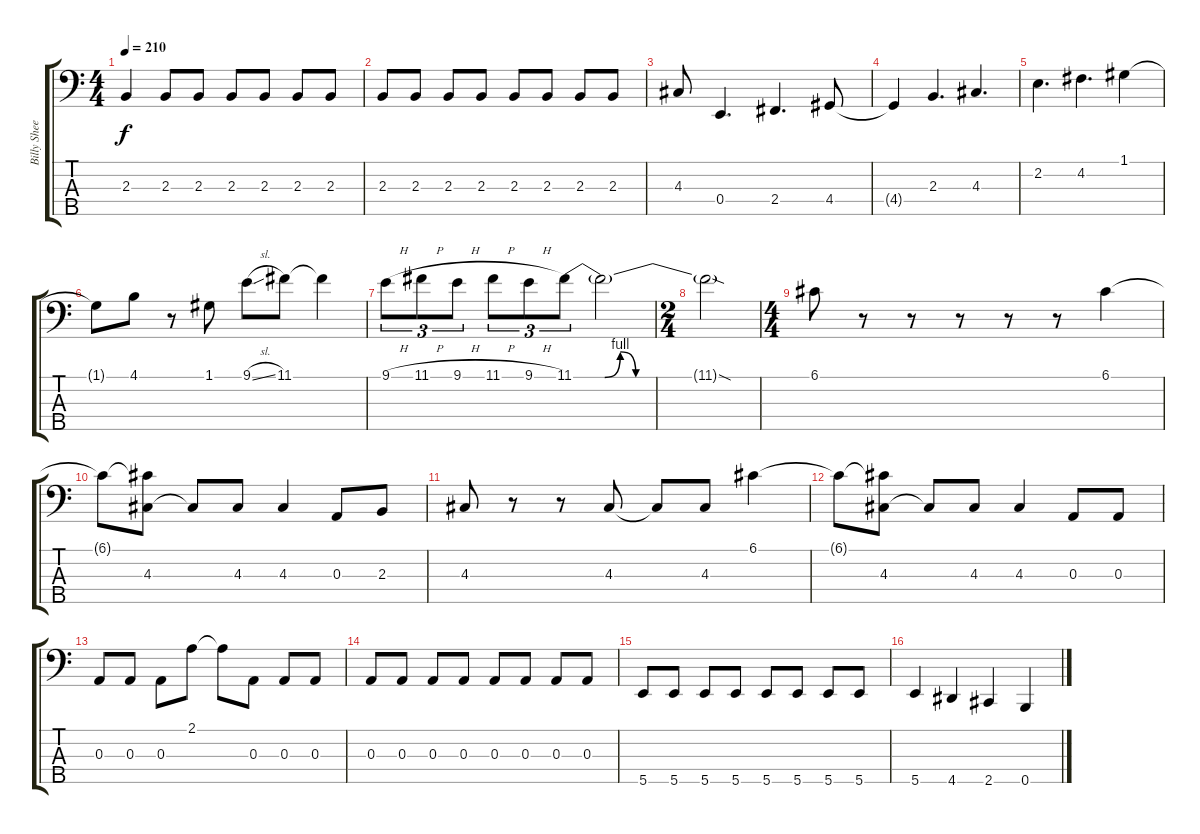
\track ("Billy Sheehan" "Billy Shee") {instrument electricbassfinger}
\staff {score tabs}
\tuning (G2 D2 A1 E1 B0) {hide}
\ts (4 4)
\tempo 210
\clef f4
\ks c
2.3.4{dy f} 2.3.8 2.3.8 2.3.8 2.3.8 2.3.8 2.3.8 |
2.3.8 2.3.8 2.3.8 2.3.8 2.3.8 2.3.8 2.3.8 2.3.8 |
4.3.8 0.4.4{d} 2.4.4{d} 4.4.8 |
4.4{t}.4 2.3.4{d} 4.3.4{d} |
2.2.4{d} 4.2.4{d} 1.1.4 |
1.1{t}.8 4.1.8 r.8 1.1.8 9.1{sl}.8 11.1.8 11.1{t}.4 |
9.1{h}.8{tu (3 2)} 11.1{h}.8{tu (3 2)} 9.1{h}.8{tu (3 2)} 11.1{h}.8{tu (3 2)} 9.1{h}.8{tu (3 2)} 11.1{be (custom 0 0 5 0 10 0 15 4 20 0 30 0 60 0)}.8{tu (3 2)} 11.1{t}.2 |
\ts (2 4)
11.1{sod t}.2 |
\ts (4 4)
6.1.8 r.8 r.8 r.8 r.8 r.8 6.1.4 |
6.1{t}.8 (6.1{t} 4.3).8 4.3{t}.8 4.3.8 4.3.4 0.3.8 2.3.8 |
4.3.8 r.8 r.8 4.3.8 4.3{t}.8 4.3.8 6.1.4 |
6.1{t}.8 (6.1{t} 4.3).8 4.3{t}.8 4.3.8 4.3.4 0.3.8 0.3.8 |
0.3.8 0.3.8 0.3.8 2.1.8 2.1{t}.8 0.3.8 0.3.8 0.3.8 |
0.3.8 0.3.8 0.3.8 0.3.8 0.3.8 0.3.8 0.3.8 0.3.8 |
5.5.8 5.5.8 5.5.8 5.5.8 5.5.8 5.5.8 5.5.8 5.5.8 |
5.5.4 4.5.4 2.5.4 0.5.4
